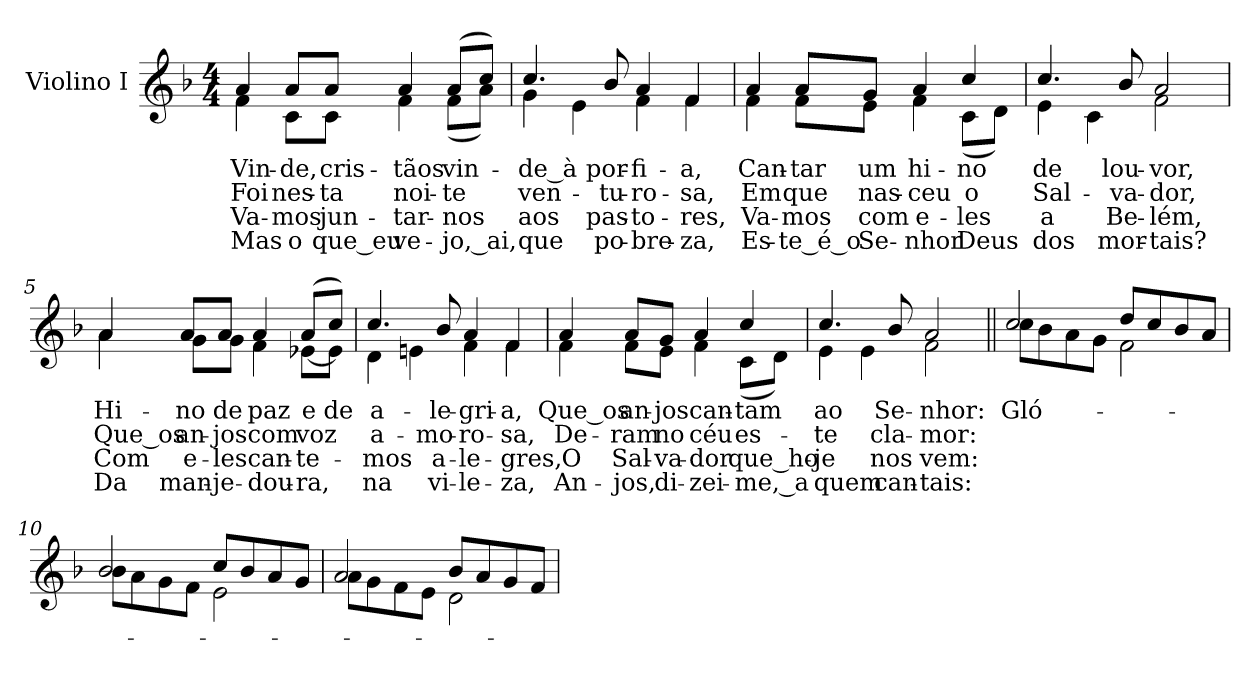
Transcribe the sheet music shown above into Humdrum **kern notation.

**kern	**text	**text	**text	**text
*part1	*part1	*part1	*part1	*part1
*staff1	*staff1	*staff1	*staff1	*staff1
*I"Violino I	*	*	*	*
*I'Vno. I	*	*	*	*
!!LO:PB:g=z
*clefG2	*	*	*	*
*k[b-]	*	*	*	*
*F:	*	*	*	*
*M4/4	*	*	*	*
*MM100	*	*	*	*
=1	=1	=1	=1	=1
!LO:TX:b:cj:t=1.	!	!	!	!
!LO:TX:b:cj:t=2.	!	!	!	!
!LO:TX:b:cj:t=3.	!	!	!	!
!LO:TX:b:cj:t=4.	!	!	!	!
!	!LO:LY:b:color=#000000	!LO:LY:b:color=#000000	!LO:LY:b:color=#000000	!LO:LY:b:color=#000000
*^	*	*	*	*
4ai/	4fi\	Vin-	Foi	Va-	Mas
!	!	!LO:LY:b:color=#000000	!LO:LY:b:color=#000000	!LO:LY:b:color=#000000	!LO:LY:b:color=#000000
8ai/L	8ci\L	-de,	nes-	-mos	o
!	!	!LO:LY:b:color=#000000	!LO:LY:b:color=#000000	!LO:LY:b:color=#000000	!LO:LY:b:color=#000000
8ai/J	8ci\J	cris-	-ta	jun-	que_eu
!	!	!LO:LY:b:color=#000000	!LO:LY:b:color=#000000	!LO:LY:b:color=#000000	!LO:LY:b:color=#000000
4ai/	4fi\	-tãos	noi-	-tar-	ve-
!	!	!LO:LY:b:color=#000000	!LO:LY:b:color=#000000	!LO:LY:b:color=#000000	!LO:LY:b:color=#000000
(8ai/L	(8fi\L	vin-	-te	-nos	-jo,_ai,
8cci/J)	8ai\J)	.	.	.	.
=2	=2	=2	=2	=2	=2
!	!	!LO:LY:b:color=#000000	!LO:LY:b:color=#000000	!LO:LY:b:color=#000000	!LO:LY:b:color=#000000
4.cci/	4gi\	-de_à	ven-	aos	que
.	4ei\	.	.	.	.
!	!	!LO:LY:b:color=#000000	!LO:LY:b:color=#000000	!LO:LY:b:color=#000000	!LO:LY:b:color=#000000
8b-i/	.	por-	-tu-	pas-	po-
!	!	!LO:LY:b:color=#000000	!LO:LY:b:color=#000000	!LO:LY:b:color=#000000	!LO:LY:b:color=#000000
4ai/	4fi\	-fi-	-ro-	-to-	-bre-
!	!	!LO:LY:b:color=#000000	!LO:LY:b:color=#000000	!LO:LY:b:color=#000000	!LO:LY:b:color=#000000
4fi/	4fi\	-a,	-sa,	-res,	-za,
=3	=3	=3	=3	=3	=3
!	!	!LO:LY:b:color=#000000	!LO:LY:b:color=#000000	!LO:LY:b:color=#000000	!LO:LY:b:color=#000000
4ai/	4fi\	Can-	Em	Va-	Es-
!	!	!LO:LY:b:color=#000000	!LO:LY:b:color=#000000	!LO:LY:b:color=#000000	!LO:LY:b:color=#000000
8ai/L	8fi\L	-tar	que	-mos	-te_é_o
!	!	!LO:LY:b:color=#000000	!LO:LY:b:color=#000000	!LO:LY:b:color=#000000	!LO:LY:b:color=#000000
8gi/J	8ei\J	um	nas-	com	Se-
!	!	!LO:LY:b:color=#000000	!LO:LY:b:color=#000000	!LO:LY:b:color=#000000	!LO:LY:b:color=#000000
4ai/	4fi\	hi-	-ceu	e-	-nhor
!	!	!LO:LY:b:color=#000000	!LO:LY:b:color=#000000	!LO:LY:b:color=#000000	!LO:LY:b:color=#000000
4cci/	(8ci\L	-no	o	-les	Deus
.	8di\J)	.	.	.	.
=4	=4	=4	=4	=4	=4
!	!	!LO:LY:b:color=#000000	!LO:LY:b:color=#000000	!LO:LY:b:color=#000000	!LO:LY:b:color=#000000
4.cci/	4ei\	de	Sal-	a	dos
.	4ci\	.	.	.	.
!	!	!LO:LY:b:color=#000000	!LO:LY:b:color=#000000	!LO:LY:b:color=#000000	!LO:LY:b:color=#000000
8b-i/	.	lou-	-va-	Be-	mor-
!	!	!LO:LY:b:color=#000000	!LO:LY:b:color=#000000	!LO:LY:b:color=#000000	!LO:LY:b:color=#000000
2ai/	2fi\	-vor,	-dor,	-lém,	-tais?
!!LO:LB:g=z	!!
=5	=5	=5	=5	=5	=5
!	!	!LO:LY:b:color=#000000	!LO:LY:b:color=#000000	!LO:LY:b:color=#000000	!LO:LY:b:color=#000000
4ai/	4ai\	Hi-	Que_os	Com	Da
!	!	!LO:LY:b:color=#000000	!LO:LY:b:color=#000000	!LO:LY:b:color=#000000	!LO:LY:b:color=#000000
8ai/L	8gi\L	-no	an-	e-	man-
!	!	!LO:LY:b:color=#000000	!LO:LY:b:color=#000000	!LO:LY:b:color=#000000	!LO:LY:b:color=#000000
8ai/J	8gi\J	de	-jos	-les	-je-
!	!	!LO:LY:b:color=#000000	!LO:LY:b:color=#000000	!LO:LY:b:color=#000000	!LO:LY:b:color=#000000
4ai/	4fi\	paz	com	can-	-dou-
!	!	!LO:LY:b:color=#000000	!LO:LY:b:color=#000000	!LO:LY:b:color=#000000	!LO:LY:b:color=#000000
(8ai/L	[<8e-Xi\L	e	voz	-te-	-ra,
!	!	!LO:LY:b:color=#000000	!	!	!
8cci/J)	8e-i\J]	de	.	.	.
=6	=6	=6	=6	=6	=6
!	!	!LO:LY:b:color=#000000	!LO:LY:b:color=#000000	!LO:LY:b:color=#000000	!LO:LY:b:color=#000000
4.cci/	4di\	a-	a-	-mos	na
.	4eni\	.	.	.	.
!	!	!LO:LY:b:color=#000000	!LO:LY:b:color=#000000	!LO:LY:b:color=#000000	!LO:LY:b:color=#000000
8b-i/	.	-le-	-mo-	a-	vi-
!	!	!LO:LY:b:color=#000000	!LO:LY:b:color=#000000	!LO:LY:b:color=#000000	!LO:LY:b:color=#000000
4ai/	4fi\	-gri-	-ro-	-le-	-le-
!	!	!LO:LY:b:color=#000000	!LO:LY:b:color=#000000	!LO:LY:b:color=#000000	!LO:LY:b:color=#000000
4fi/	4fi\	-a,	-sa,	-gres,	-za,
=7	=7	=7	=7	=7	=7
!	!	!LO:LY:b:color=#000000	!LO:LY:b:color=#000000	!LO:LY:b:color=#000000	!LO:LY:b:color=#000000
4ai/	4fi\	Que_os	De-	O	An-
!	!	!LO:LY:b:color=#000000	!LO:LY:b:color=#000000	!LO:LY:b:color=#000000	!LO:LY:b:color=#000000
8ai/L	8fi\L	an-	-ram	Sal-	-jos,
!	!	!LO:LY:b:color=#000000	!LO:LY:b:color=#000000	!LO:LY:b:color=#000000	!LO:LY:b:color=#000000
8gi/J	8ei\J	-jos	no	-va-	di-
!	!	!LO:LY:b:color=#000000	!LO:LY:b:color=#000000	!LO:LY:b:color=#000000	!LO:LY:b:color=#000000
4ai/	4fi\	can-	céu	-dor	-zei-
!	!	!LO:LY:b:color=#000000	!LO:LY:b:color=#000000	!LO:LY:b:color=#000000	!LO:LY:b:color=#000000
4cci/	(8ci\L	-tam	es-	que_ho-	-me,_a
.	8di\J)	.	.	.	.
=8	=8	=8	=8	=8	=8
!	!	!LO:LY:b:color=#000000	!LO:LY:b:color=#000000	!LO:LY:b:color=#000000	!LO:LY:b:color=#000000
4.cci/	4ei\	ao	-te	-je	quem
.	4ei\	.	.	.	.
!	!	!LO:LY:b:color=#000000	!LO:LY:b:color=#000000	!LO:LY:b:color=#000000	!LO:LY:b:color=#000000
8b-i/	.	Se-	cla-	nos	can-
!	!	!LO:LY:b:color=#000000	!LO:LY:b:color=#000000	!LO:LY:b:color=#000000	!LO:LY:b:color=#000000
2ai/	2fi\	-nhor:	-mor:	vem:	-tais:
!!LO:LB:g=z	!!
=9||	=9||	=9||	=9||	=9||	=9||
!	!	!LO:LY:b:color=#000000	!	!	!
2cci/	8cci\L	Gló-	.	.	.
.	8b-i\	.	.	.	.
.	8ai\	.	.	.	.
.	8gi\J	.	.	.	.
8ddi/L	2fi\	.	.	.	.
8cci/	.	.	.	.	.
8b-i/	.	.	.	.	.
8ai/J	.	.	.	.	.
=10	=10	=10	=10	=10	=10
2b-i/	8b-i\L	.	.	.	.
.	8ai\	.	.	.	.
.	8gi\	.	.	.	.
.	8fi\J	.	.	.	.
8cci/L	2ei\	.	.	.	.
8b-i/	.	.	.	.	.
8ai/	.	.	.	.	.
8gi/J	.	.	.	.	.
=11	=11	=11	=11	=11	=11
2ai/	8ai\L	.	.	.	.
.	8gi\	.	.	.	.
.	8fi\	.	.	.	.
.	8ei\J	.	.	.	.
8b-i/L	2di\	.	.	.	.
8ai/	.	.	.	.	.
8gi/	.	.	.	.	.
8fi/J	.	.	.	.	.
*v	*v	*	*	*	*
=	=	=	=	=
*-	*-	*-	*-	*-
